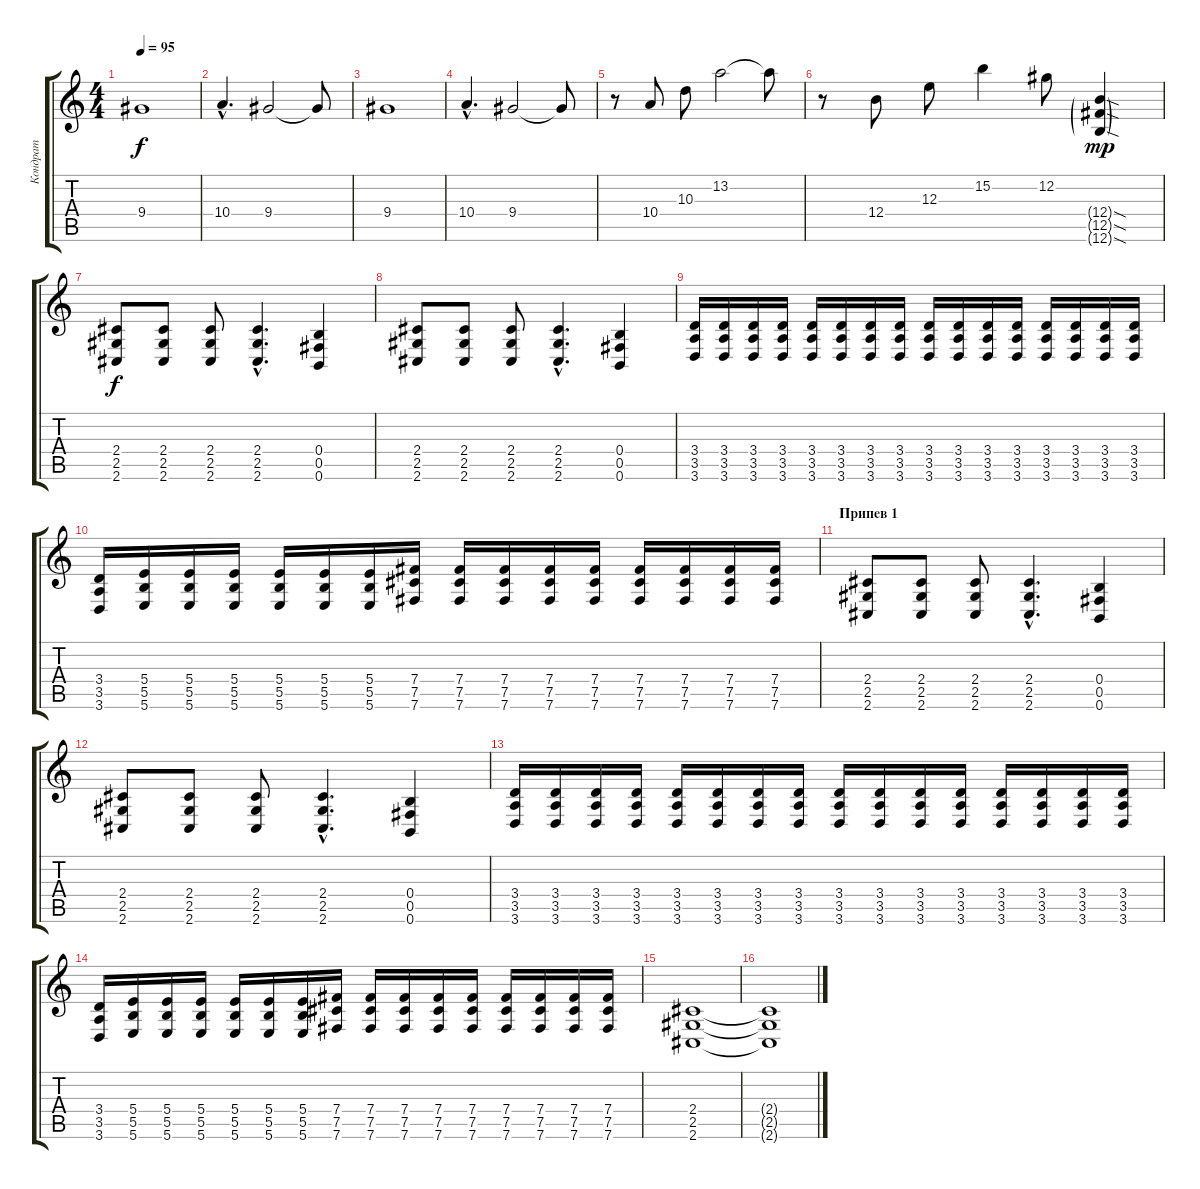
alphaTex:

\track ("Кондрат" "Кондрат") {instrument distortionguitar}
\staff {score tabs}
\tuning (Db4 Ab3 E3 B2 Gb2 B1) {hide}
\ts (4 4)
\tempo 95
\clef g2
\ks c
9.4.1{dy f instrument electricguitarclean} |
10.4{hac}.4{d} 9.4.2 9.4{t}.8 |
9.4.1 |
10.4{hac}.4{d} 9.4.2 9.4{t}.8 |
r.8 10.4.8 10.3.8 13.2.2 13.2{t}.8 |
r.8 12.4.8 12.3.8 15.2.4 12.2.8 (12.4{sod g} 12.5{sod g} 12.6{sod g}).4{dy mp instrument distortionguitar} |
(2.4 2.5 2.6).8{dy f instrument distortionguitar} (2.4 2.5 2.6).8 (2.4 2.5 2.6).8 (2.4{hac} 2.5{hac} 2.6{hac}).4{d} (0.4 0.5 0.6).4 |
(2.4 2.5 2.6).8 (2.4 2.5 2.6).8 (2.4 2.5 2.6).8 (2.4{hac} 2.5{hac} 2.6{hac}).4{d} (0.4 0.5 0.6).4 |
(3.4 3.5 3.6).16 (3.4 3.5 3.6).16 (3.4 3.5 3.6).16 (3.4 3.5 3.6).16 (3.4 3.5 3.6).16 (3.4 3.5 3.6).16 (3.4 3.5 3.6).16 (3.4 3.5 3.6).16 (3.4 3.5 3.6).16 (3.4 3.5 3.6).16 (3.4 3.5 3.6).16 (3.4 3.5 3.6).16 (3.4 3.5 3.6).16 (3.4 3.5 3.6).16 (3.4 3.5 3.6).16 (3.4 3.5 3.6).16 |
(3.4 3.5 3.6).16 (5.4 5.5 5.6).16 (5.4 5.5 5.6).16 (5.4 5.5 5.6).16 (5.4 5.5 5.6).16 (5.4 5.5 5.6).16 (5.4 5.5 5.6).16 (7.4 7.5 7.6).16 (7.4 7.5 7.6).16 (7.4 7.5 7.6).16 (7.4 7.5 7.6).16 (7.4 7.5 7.6).16 (7.4 7.5 7.6).16 (7.4 7.5 7.6).16 (7.4 7.5 7.6).16 (7.4 7.5 7.6).16 |
\section ("" "Припев 1")
(2.4 2.5 2.6).8{instrument distortionguitar} (2.4 2.5 2.6).8 (2.4 2.5 2.6).8 (2.4{hac} 2.5{hac} 2.6{hac}).4{d} (0.4 0.5 0.6).4 |
(2.4 2.5 2.6).8 (2.4 2.5 2.6).8 (2.4 2.5 2.6).8 (2.4{hac} 2.5{hac} 2.6{hac}).4{d} (0.4 0.5 0.6).4 |
(3.4 3.5 3.6).16 (3.4 3.5 3.6).16 (3.4 3.5 3.6).16 (3.4 3.5 3.6).16 (3.4 3.5 3.6).16 (3.4 3.5 3.6).16 (3.4 3.5 3.6).16 (3.4 3.5 3.6).16 (3.4 3.5 3.6).16 (3.4 3.5 3.6).16 (3.4 3.5 3.6).16 (3.4 3.5 3.6).16 (3.4 3.5 3.6).16 (3.4 3.5 3.6).16 (3.4 3.5 3.6).16 (3.4 3.5 3.6).16 |
(3.4 3.5 3.6).16 (5.4 5.5 5.6).16 (5.4 5.5 5.6).16 (5.4 5.5 5.6).16 (5.4 5.5 5.6).16 (5.4 5.5 5.6).16 (5.4 5.5 5.6).16 (7.4 7.5 7.6).16 (7.4 7.5 7.6).16 (7.4 7.5 7.6).16 (7.4 7.5 7.6).16 (7.4 7.5 7.6).16 (7.4 7.5 7.6).16 (7.4 7.5 7.6).16 (7.4 7.5 7.6).16 (7.4 7.5 7.6).16 |
(2.4 2.5 2.6).1{volume 0} |
(2.4{t} 2.5{t} 2.6{t}).1
